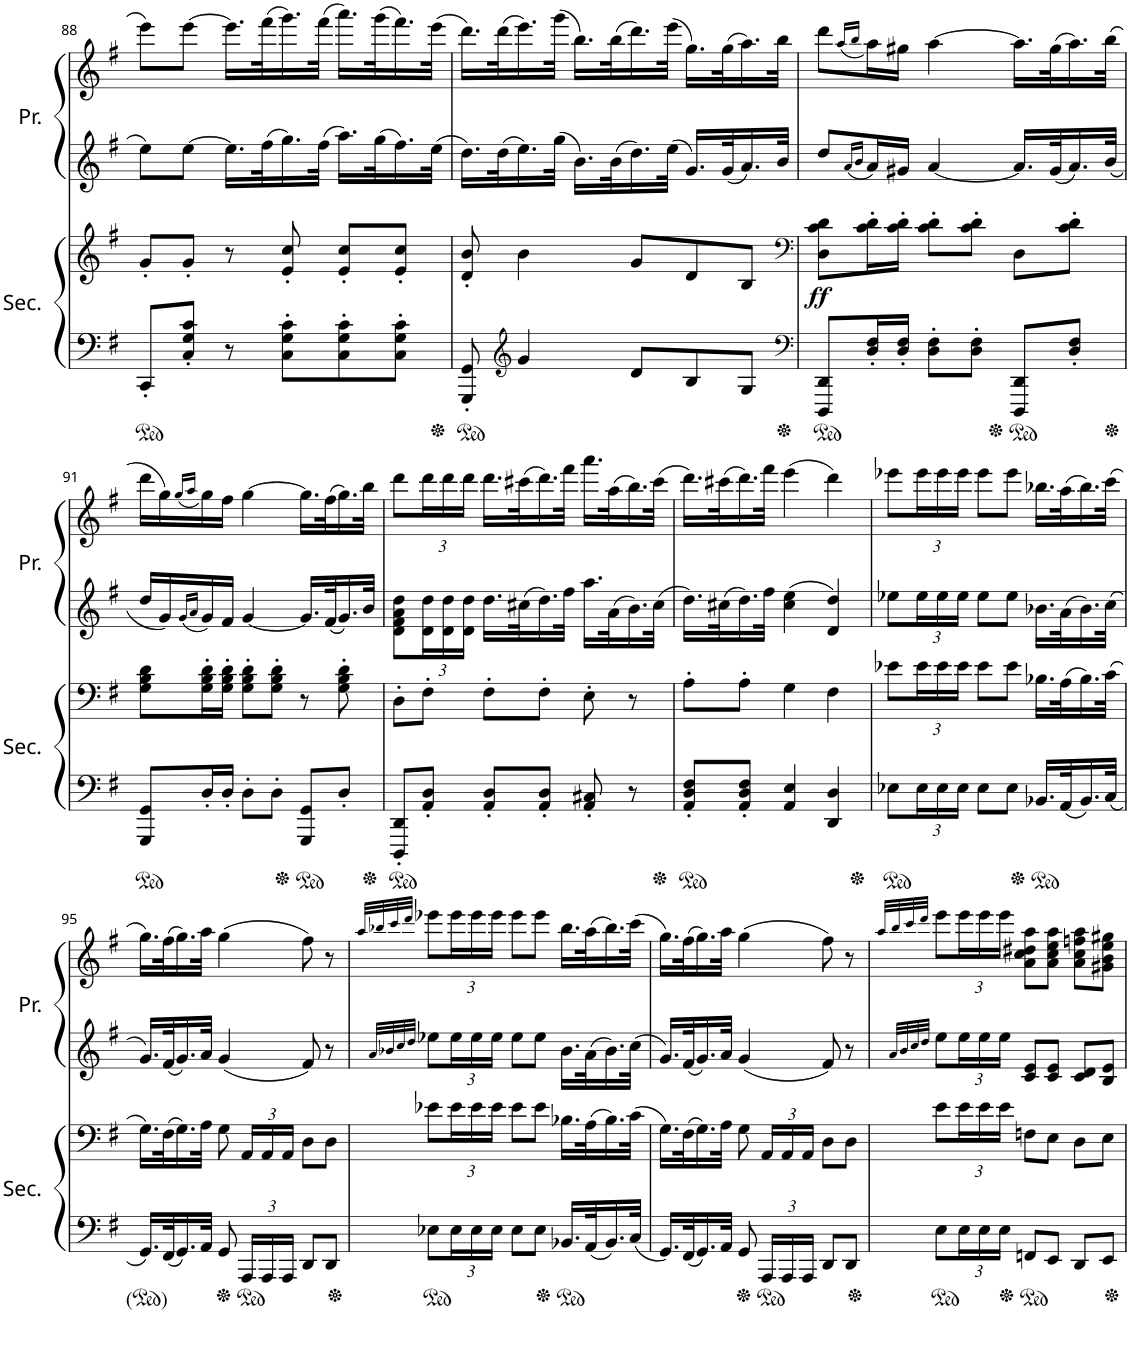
**kern	**kern	**dynam	**kern	**kern
*part2	*part2	*part2	*part1	*part1
*staff4	*staff3	*staff3/4	*staff2	*staff1
*I"Secondo	*	*	*I"Primo	*
*I'Sec.	*	*	*I'Pr.	*
!!LO:PB:g=z
*clefF4	*clefG2	*	*clefG2	*clefG2
*k[f#]	*k[f#]	*	*k[f#]	*k[f#]
*M3/4	*M3/4	*	*M3/4	*M3/4
=88	=88	=88	=88	=88
8CC'/L	8g'/L	.	8ee\L	8eee\L
8C/' 8G/' 8c/'J	8g'/J	.	[8ee\J	[8eee\J
8r	8r	.	16.ee\LL]	16.eee\LL]
.	.	.	32ff#\K	(32fff#\K
8C\' 8G\' 8c\'L	8e/' 8cc/'	.	16.gg\	16.ggg\)
.	.	.	32ff#\JJk	(32fff#\JJk
8C\' 8G\' 8c\'	8e/' 8cc/'L	.	16.aa\LL	16.aaa\LL)
.	.	.	32gg\K	(32ggg\K
8C\' 8G\' 8c\'J	8e/' 8cc/'J	.	16.ff#\	16.fff#\)
.	.	.	32ee\JJk	(32eee\JJk
=89	=89	=89	=89	=89
8GGG/' 8GG/'	8d/' 8b/'	.	16.dd\LL	16.ddd\LL)
.	.	.	32dd\K	(32ddd\K
*clefG2	*	*	*	*
4g/	4b\	.	16.ee\	16.eee\)
.	.	.	32gg\JJk	(32ggg\JJk
.	.	.	16.b\LL	16.bb\LL)
.	.	.	32b\K	(32bb\K
8d/L	8g/L	.	16.dd\	16.ddd\)
.	.	.	32ee\JJk	(32eee\JJk
8B/	8d/	.	16.g/LL	16.gg\LL)
.	.	.	32g/K	(32gg\K
8G/J	8B/J	.	16.a/	16.aa\)
.	.	.	32b/JJk	32bb\JJk
=90	=90	=90	=90	=90
*clefF4	*clefF4	*	*	*
!	!	!LO:DY:b	!	!
8DDD/ 8DD/L	8D\ 8c\ 8d\L	ff	8dd/L	8ddd\L
.	.	.	16qa/LL	(16qaa/LL
.	.	.	16qb/JJ	16qbb/JJ
16D/' 16F#/'L	16c\' 16d\'L	.	16a/L	16aa\L)
16D/' 16F#/'JJ	16c\' 16d\'JJ	.	16g#X/JJ	16gg#X\JJ
8D\' 8F#\'L	8c\' 8d\'L	.	[4a/	[4aa\
8D\' 8F#\'J	8c\' 8d\'J	.	.	.
8DDD/ 8DD/L	8D\L	.	16.a/LL]	16.aa\LL]
.	.	.	32g#/K	(32gg#\K
8D/' 8F#/'J	8c\' 8d\'J	.	16.a/	16.aa\)
.	.	.	32b/JJk	(32bb\JJk
!!LO:LB:g=z
=91	=91	=91	=91	=91
8GGG/ 8GG/L	8G\ 8B\ 8d\L	.	16dd/LL	16ddd\LL
.	.	.	16g/	16gg\)
.	.	.	16qg/LL	(16qgg/LL
.	.	.	16qa/JJ	16qaa/JJ
16D'/L	16G\' 16B\' 16d\'L	.	16g/	16gg\)
16D'/JJ	16G\' 16B\' 16d\'JJ	.	16f#/JJ	16ff#\JJ
8D'\L	8G\' 8B\' 8d\'L	.	[4g/	[4gg\
8D'\J	8G\' 8B\' 8d\'J	.	.	.
8GGG/ 8GG/L	8r	.	16.g/LL]	16.gg\LL]
.	.	.	32f#/K	(32ff#\K
8D'/J	8G\' 8B\' 8d\'	.	16.g/	16.gg\)
.	.	.	32b/JJk	32bb\JJk
=92	=92	=92	=92	=92
8DDD/' 8DD/'L	8D'\L	.	8d\ 8f#\ 8a\ 8dd\L	8ddd\L
*	*	*	*Xbrackettup	*Xbrackettup
8AA/' 8D/'J	8F#'\J	.	24d\ 24dd\L	24ddd\L
.	.	.	24d\ 24dd\	24ddd\
.	.	.	24d\ 24dd\JJ	24ddd\JJ
8AA/' 8D/'L	8F#'\L	.	16.dd\LL	16.ddd\LL
.	.	.	32cc#X\K	(32ccc#X\K
8AA/' 8D/'J	8F#'\J	.	16.dd\	16.ddd\)
.	.	.	32ff#\JJk	32fff#\JJk
8AA/' 8C#X/'	8E'\	.	16.aa\LL	16.aaa\LL
.	.	.	32a\K	(32aa\K
8r	8r	.	16.b\	16.bb\)
.	.	.	32cc#\JJk	(32ccc#\JJk
=93	=93	=93	=93	=93
8AA/' 8D/' 8F#/'L	8A'\L	.	16.dd\LL	16.ddd\LL)
.	.	.	32cc#X\K	(32ccc#X\K
8AA/' 8D/' 8F#/'J	8A'\J	.	16.dd\	16.ddd\)
.	.	.	32ff#\JJk	32fff#\JJk
4AA/ 4E/	4G\	.	4cc#\ 4ee\	(4eee\
4DD/ 4D/	4F#\	.	4d/ 4dd/	4ddd\)
=94	=94	=94	=94	=94
8E-X\L	8e-X\L	.	8ee-X\L	8eee-X\L
*Xbrackettup	*Xbrackettup	*	*	*
24E-\L	24e-\L	.	24ee-\L	24eee-\L
24E-\	24e-\	.	24ee-\	24eee-\
24E-\JJ	24e-\JJ	.	24ee-\JJ	24eee-\JJ
8E-\L	8e-\L	.	8ee-\L	8eee-\L
8E-\J	8e-\J	.	8ee-\J	8eee-\J
16.BB-X/LL	16.B-X\LL	.	16.b-X\LL	16.bb-X\LL
32AA/K	(32A\K	.	32a\K	(32aa\K
16.BB-/	16.B-\)	.	16.b-\	16.bb-\)
32C/JJk	(32c\JJk	.	32cc\JJk	(32ccc\JJk
!!LO:LB:g=z
=95	=95	=95	=95	=95
16.GG/LL	16.G\LL)	.	16.g/LL	16.gg\LL)
32FF#/K	(32F#\K	.	32f#/K	(32ff#\K
16.GG/	16.G\)	.	16.g/	16.gg\)
32AA/JJk	32A\JJk	.	32a/JJk	32aa\JJk
8GG/	8G\	.	4g/	(4gg\
24AAA/LL	24AA/LL	.	.	.
24AAA/	24AA/	.	.	.
24AAA/JJ	24AA/JJ	.	.	.
8DD/L	8D\L	.	8f#/	8ff#\)
8DD/J	8D\J	.	8r	8r
=96	=96	=96	=96	=96
.	.	.	32qa/LLL	32qaa/LLL
.	.	.	32qb-X/	32qbb-X/
.	.	.	32qcc/	32qccc/
.	.	.	32qdd/JJJ	32qddd/JJJ
8E-X\L	8e-X\L	.	8ee-X\L	8eee-X\L
24E-\L	24e-\L	.	24ee-\L	24eee-\L
24E-\	24e-\	.	24ee-\	24eee-\
24E-\JJ	24e-\JJ	.	24ee-\JJ	24eee-\JJ
8E-\L	8e-\L	.	8ee-\L	8eee-\L
8E-\J	8e-\J	.	8ee-\J	8eee-\J
16.BB-X/LL	16.B-X\LL	.	16.b-\LL	16.bb-\LL
32AA/K	(32A\K	.	32a\K	(32aa\K
16.BB-/	16.B-\)	.	16.b-\	16.bb-\)
32C/JJk	(32c\JJk	.	32cc\JJk	(32ccc\JJk
=97	=97	=97	=97	=97
16.GG/LL	16.G\LL)	.	16.g/LL	16.gg\LL)
32FF#/K	(32F#\K	.	32f#/K	(32ff#\K
16.GG/	16.G\)	.	16.g/	16.gg\)
32AA/JJk	32A\JJk	.	32a/JJk	32aa\JJk
8GG/	8G\	.	4g/	(4gg\
24AAA/LL	24AA/LL	.	.	.
24AAA/	24AA/	.	.	.
24AAA/JJ	24AA/JJ	.	.	.
8DD/L	8D\L	.	8f#/	8ff#\)
8DD/J	8D\J	.	8r	8r
=98	=98	=98	=98	=98
.	.	.	32qa/LLL	32qaa/LLL
.	.	.	32qb/	32qbb/
.	.	.	32qcc/	32qccc/
.	.	.	32qdd/JJJ	32qddd/JJJ
8E\L	8e\L	.	8ee\L	8eee\L
24E\L	24e\L	.	24ee\L	24eee\L
24E\	24e\	.	24ee\	24eee\
24E\JJ	24e\JJ	.	24ee\JJ	24eee\JJ
8FFn/L	8Fn\L	.	8c/ 8e/L	8a\ 8cc\ 8dd#X\ 8aa\L
8EE/J	8E\J	.	8c/ 8e/J	8a\ 8cc\ 8ee\ 8aa\J
8DD/L	8D\L	.	8c/ 8d/L	8a\ 8cc\ 8ffn\ 8aa\L
8EE/J	8E\J	.	8B/ 8e/J	8g#X\ 8b\ 8ee\ 8gg#X\J
=	=	=	=	=
*-	*-	*-	*-	*-
